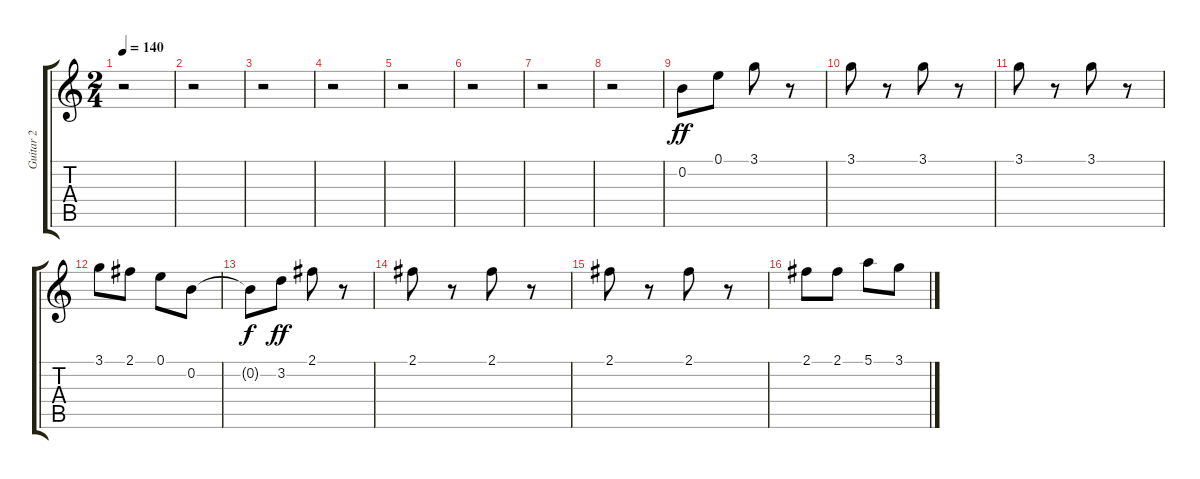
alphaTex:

\track ("Guitar 2" "Guitar 2") {instrument distortionguitar}
\staff {score tabs}
\tuning (E4 B3 G3 D3 A2 E2) {hide}
\ts (2 4)
\tempo 140
\clef g2
\ks c
r.2{dy ff} |
r.2 |
r.2 |
r.2 |
r.2 |
r.2 |
r.2 |
r.2 |
0.2.8{volume 9} 0.1.8 3.1.8 r.8 |
3.1.8 r.8 3.1.8 r.8 |
3.1.8 r.8 3.1.8 r.8 |
3.1.8 2.1.8 0.1.8 0.2.8 |
0.2{t}.8{dy f} 3.2.8{dy ff} 2.1.8 r.8 |
2.1.8 r.8 2.1.8 r.8 |
2.1.8 r.8 2.1.8 r.8 |
2.1.8 2.1.8 5.1.8 3.1.8
